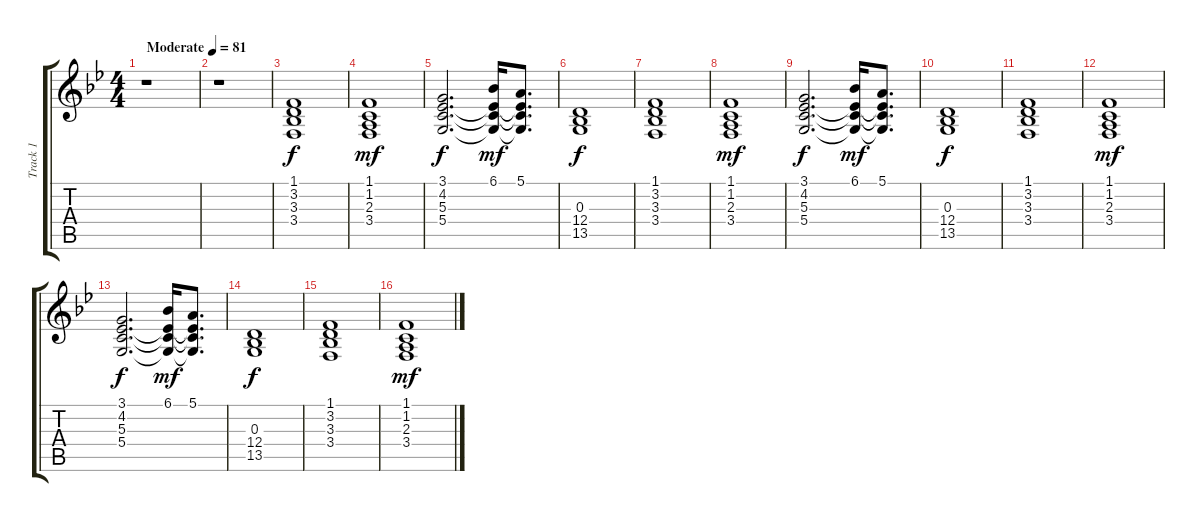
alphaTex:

\track ("Track 1" "Track 1") {instrument acousticgrandpiano}
\staff {score tabs}
\tuning (E4 B3 G3 D3 A2 E2) {hide}
\ts (4 4)
\tempo (81 "Moderate")
\clef g2
\ks bb
r.1{dy f instrument acousticgrandpiano} |
r.1 |
(1.1 3.2 3.3 3.4).1 |
(1.1 1.2 2.3 3.4).1{dy mf} |
(3.1 4.2 5.3 5.4).2{d dy f} (6.1 4.2{t} 5.3{t} 5.4{t}).16{dy mf} (5.1 4.2{t} 5.3{t} 5.4{t}).8{d} |
(0.3 12.4 13.5).1{dy f} |
(1.1 3.2 3.3 3.4).1 |
(1.1 1.2 2.3 3.4).1{dy mf} |
(3.1 4.2 5.3 5.4).2{d dy f} (6.1 4.2{t} 5.3{t} 5.4{t}).16{dy mf} (5.1 4.2{t} 5.3{t} 5.4{t}).8{d} |
(0.3 12.4 13.5).1{dy f} |
(1.1 3.2 3.3 3.4).1 |
(1.1 1.2 2.3 3.4).1{dy mf} |
(3.1 4.2 5.3 5.4).2{d dy f} (6.1 4.2{t} 5.3{t} 5.4{t}).16{dy mf} (5.1 4.2{t} 5.3{t} 5.4{t}).8{d} |
(0.3 12.4 13.5).1{dy f} |
(1.1 3.2 3.3 3.4).1 |
(1.1 1.2 2.3 3.4).1{dy mf}
